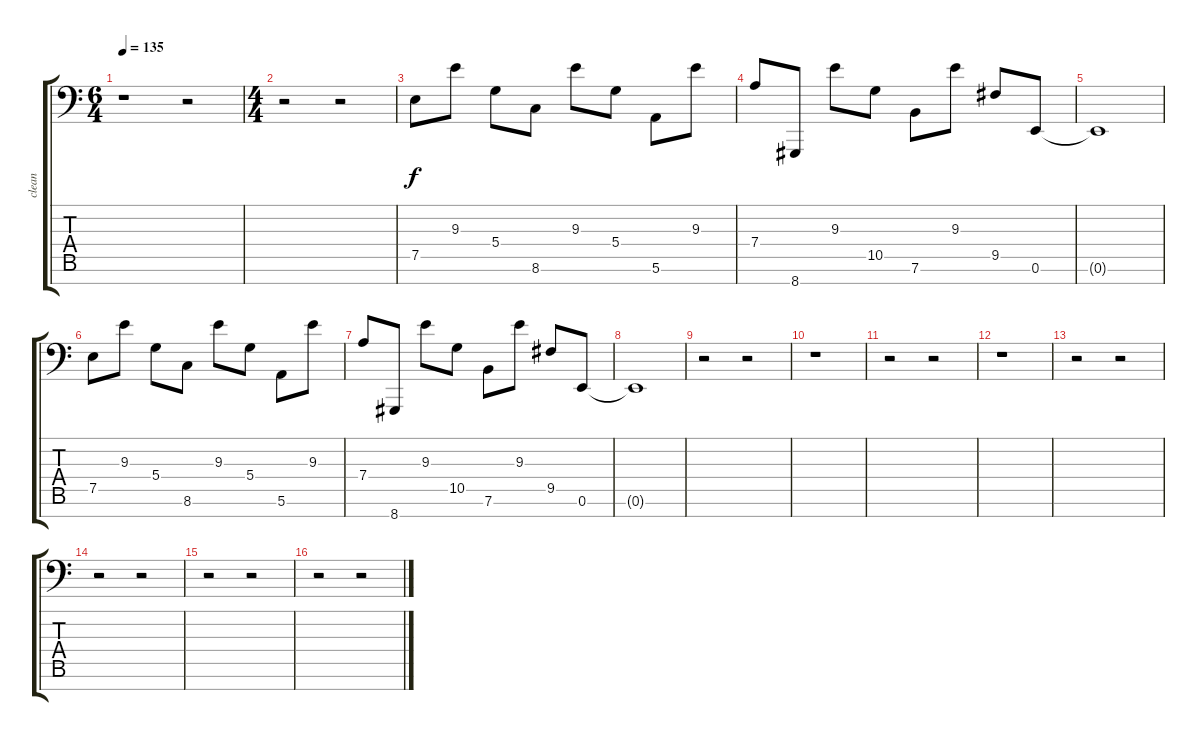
\track ("clean" "clean") {instrument acousticgrandpiano}
\staff {score tabs}
\tuning (E4 B3 G3 D3 A2 E2 C-1) {hide}
\ts (6 4)
\tempo 135
\clef f4
\ks c
r.1{dy f} r.2 |
\ts (4 4)
r.2 r.2 |
7.5.8 9.3.8 5.4.8 8.6.8 9.3.8 5.4.8 5.6.8 9.3.8 |
7.4.8 8.7.8 9.3.8 10.5.8 7.6.8 9.3.8 9.5.8 0.6.8 |
0.6{t}.1 |
7.5.8 9.3.8 5.4.8 8.6.8 9.3.8 5.4.8 5.6.8 9.3.8 |
7.4.8 8.7.8 9.3.8 10.5.8 7.6.8 9.3.8 9.5.8 0.6.8 |
0.6{t}.1 |
r.2 r.2 |
r.1 |
r.2 r.2 |
r.1 |
r.2 r.2 |
r.2 r.2 |
r.2 r.2 |
r.2 r.2
